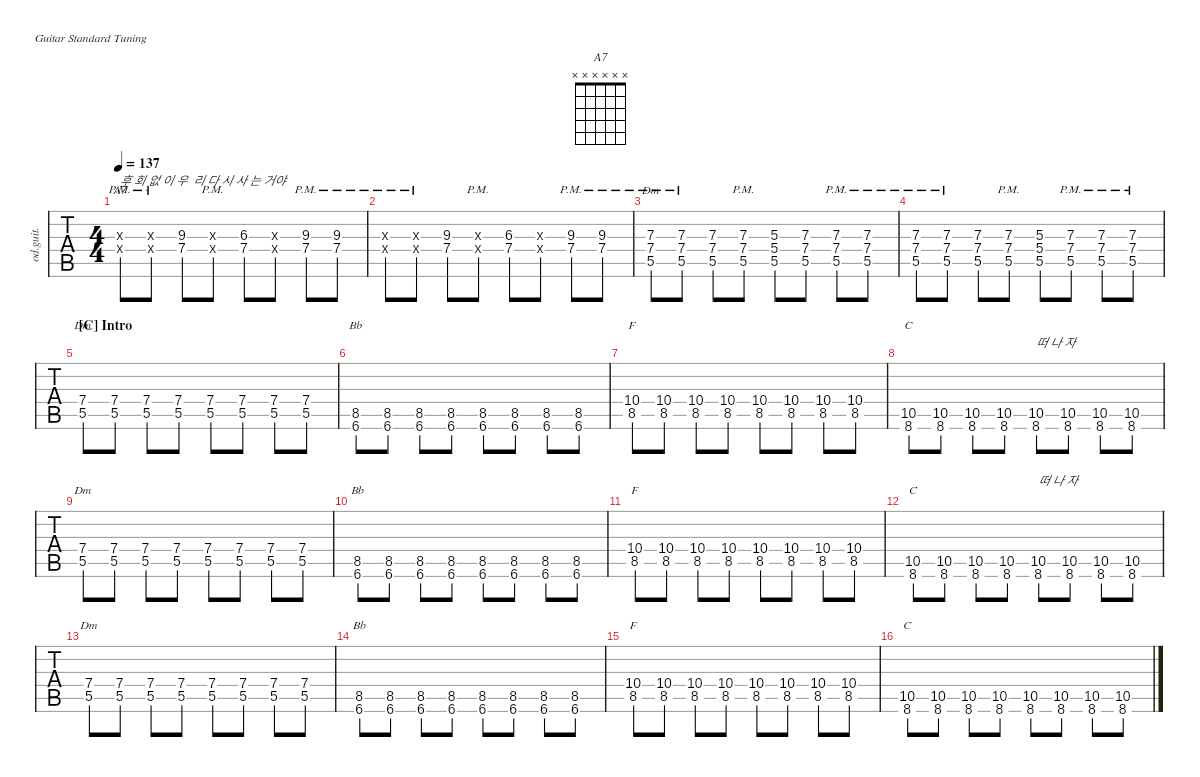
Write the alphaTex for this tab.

\defaultSystemsLayout 4
\hideDynamics
\bracketExtendMode nobrackets
\track ("Guitar3" "od.guit.") {defaultSystemsLayout 4 instrument overdrivenguitar}
\staff {tabs}
\tuning (E4 B3 G3 D3 A2 E2)
\chord ("Dm" x x x 7 5 x) {firstfret 5 showdiagram false showfingering false}
\chord ("Bb" x x x x 8 6) {firstfret 6 showdiagram false showfingering false}
\chord ("F" x x x 10 8 x) {firstfret 8 showdiagram false showfingering false}
\chord ("C" x x x x 10 8) {firstfret 8 showdiagram false showfingering false}
\chord ("A7" x x x x x x)
\chord ("Dm" x x 7 7 5 x) {firstfret 5 showdiagram false showfingering false}
\ts (4 4)
\tempo 137
\clef g2
\ks f
(7.4{pm x acc forcenatural} 9.3{pm x acc forcenatural}).8{ch "A7" txt "후 회 없 이 우  리 다 시 사 는 거야" dy mf} (7.4{pm x acc forcenatural} 9.3{pm x acc forcenatural}).8 (7.4{acc forcenatural} 9.3{acc forcenatural}).8 (7.4{pm x acc forcenatural} 9.3{pm x acc forcenatural}).8 (7.4{acc forcenatural} 6.3{acc b}).8 (7.4{x acc forcenatural} 9.3{x acc forcenatural}).8 (7.4{pm acc forcenatural} 9.3{pm acc forcenatural}).8 (7.4{pm acc forcenatural} 9.3{pm acc forcenatural}).8 |
(7.4{pm x acc forcenatural} 9.3{pm x acc forcenatural}).8 (7.4{pm x acc forcenatural} 9.3{pm x acc forcenatural}).8 (7.4{acc forcenatural} 9.3{acc forcenatural}).8 (7.4{pm x acc forcenatural} 9.3{pm x acc forcenatural}).8 (7.4{acc forcenatural} 6.3{acc b}).8 (7.4{x acc forcenatural} 9.3{x acc forcenatural}).8 (7.4{pm acc forcenatural} 9.3{pm acc forcenatural}).8 (7.4{pm acc forcenatural} 9.3{pm acc forcenatural}).8 |
(5.5{pm acc forcenatural} 7.4{pm acc forcenatural} 7.3{pm acc forcenatural}).8{ch "Dm"} (5.5{pm acc forcenatural} 7.4{pm acc forcenatural} 7.3{pm acc forcenatural}).8 (5.5{acc forcenatural} 7.4{acc forcenatural} 7.3{acc forcenatural}).8 (5.5{pm acc forcenatural} 7.4{pm acc forcenatural} 7.3{pm acc forcenatural}).8 (5.4{acc forcenatural} 5.3{acc forcenatural} 5.5{acc forcenatural}).8 (7.4{acc forcenatural} 5.5{acc forcenatural} 7.3{acc forcenatural}).8 (7.4{pm acc forcenatural} 5.5{pm acc forcenatural} 7.3{pm acc forcenatural}).8 (7.4{pm acc forcenatural} 5.5{pm acc forcenatural} 7.3{pm acc forcenatural}).8 |
(5.5{pm acc forcenatural} 7.4{pm acc forcenatural} 7.3{pm acc forcenatural}).8 (5.5{pm acc forcenatural} 7.4{pm acc forcenatural} 7.3{pm acc forcenatural}).8 (5.5{acc forcenatural} 7.4{acc forcenatural} 7.3{acc forcenatural}).8 (5.5{pm acc forcenatural} 7.4{pm acc forcenatural} 7.3{pm acc forcenatural}).8 (5.4{acc forcenatural} 5.3{acc forcenatural} 5.5{acc forcenatural}).8 (7.4{pm acc forcenatural} 5.5{pm acc forcenatural} 7.3{pm acc forcenatural}).8 (7.4{pm acc forcenatural} 5.5{pm acc forcenatural} 7.3{pm acc forcenatural}).8 (7.4{pm acc forcenatural} 5.5{pm acc forcenatural} 7.3{pm acc forcenatural}).8 |
\section ("C" "Intro")
(5.5{acc forcenatural} 7.4{acc forcenatural}).8{ch "Dm"} (5.5{acc forcenatural} 7.4{acc forcenatural}).8 (5.5{acc forcenatural} 7.4{acc forcenatural}).8 (5.5{acc forcenatural} 7.4{acc forcenatural}).8 (7.4{acc forcenatural} 5.5{acc forcenatural}).8 (7.4{acc forcenatural} 5.5{acc forcenatural}).8 (7.4{acc forcenatural} 5.5{acc forcenatural}).8 (7.4{acc forcenatural} 5.5{acc forcenatural}).8 |
(8.5{acc forcenatural} 6.6{acc b}).8{ch "Bb"} (8.5{acc forcenatural} 6.6{acc b}).8 (8.5{acc forcenatural} 6.6{acc b}).8 (8.5{acc forcenatural} 6.6{acc b}).8 (8.5{acc forcenatural} 6.6{acc b}).8 (8.5{acc forcenatural} 6.6{acc b}).8 (8.5{acc forcenatural} 6.6{acc b}).8 (8.5{acc forcenatural} 6.6{acc b}).8 |
(8.5{acc forcenatural} 10.4{acc forcenatural}).8{ch "F"} (8.5{acc forcenatural} 10.4{acc forcenatural}).8 (8.5{acc forcenatural} 10.4{acc forcenatural}).8 (8.5{acc forcenatural} 10.4{acc forcenatural}).8 (10.4{acc forcenatural} 8.5{acc forcenatural}).8 (10.4{acc forcenatural} 8.5{acc forcenatural}).8 (10.4{acc forcenatural} 8.5{acc forcenatural}).8 (10.4{acc forcenatural} 8.5{acc forcenatural}).8 |
(10.5{acc forcenatural} 8.6{acc forcenatural}).8{ch "C"} (10.5{acc forcenatural} 8.6{acc forcenatural}).8 (10.5{acc forcenatural} 8.6{acc forcenatural}).8 (10.5{acc forcenatural} 8.6{acc forcenatural}).8 (10.5{acc forcenatural} 8.6{acc forcenatural}).8{txt "떠 나 자"} (10.5{acc forcenatural} 8.6{acc forcenatural}).8 (10.5{acc forcenatural} 8.6{acc forcenatural}).8 (10.5{acc forcenatural} 8.6{acc forcenatural}).8 |
(5.5{acc forcenatural} 7.4{acc forcenatural}).8{ch "Dm"} (5.5{acc forcenatural} 7.4{acc forcenatural}).8 (5.5{acc forcenatural} 7.4{acc forcenatural}).8 (5.5{acc forcenatural} 7.4{acc forcenatural}).8 (7.4{acc forcenatural} 5.5{acc forcenatural}).8 (7.4{acc forcenatural} 5.5{acc forcenatural}).8 (7.4{acc forcenatural} 5.5{acc forcenatural}).8 (7.4{acc forcenatural} 5.5{acc forcenatural}).8 |
(8.5{acc forcenatural} 6.6{acc b}).8{ch "Bb"} (8.5{acc forcenatural} 6.6{acc b}).8 (8.5{acc forcenatural} 6.6{acc b}).8 (8.5{acc forcenatural} 6.6{acc b}).8 (8.5{acc forcenatural} 6.6{acc b}).8 (8.5{acc forcenatural} 6.6{acc b}).8 (8.5{acc forcenatural} 6.6{acc b}).8 (8.5{acc forcenatural} 6.6{acc b}).8 |
(8.5{acc forcenatural} 10.4{acc forcenatural}).8{ch "F"} (8.5{acc forcenatural} 10.4{acc forcenatural}).8 (8.5{acc forcenatural} 10.4{acc forcenatural}).8 (8.5{acc forcenatural} 10.4{acc forcenatural}).8 (10.4{acc forcenatural} 8.5{acc forcenatural}).8 (10.4{acc forcenatural} 8.5{acc forcenatural}).8 (10.4{acc forcenatural} 8.5{acc forcenatural}).8 (10.4{acc forcenatural} 8.5{acc forcenatural}).8 |
(10.5{acc forcenatural} 8.6{acc forcenatural}).8{ch "C"} (10.5{acc forcenatural} 8.6{acc forcenatural}).8 (10.5{acc forcenatural} 8.6{acc forcenatural}).8 (10.5{acc forcenatural} 8.6{acc forcenatural}).8 (10.5{acc forcenatural} 8.6{acc forcenatural}).8{txt "떠 나 자"} (10.5{acc forcenatural} 8.6{acc forcenatural}).8 (10.5{acc forcenatural} 8.6{acc forcenatural}).8 (10.5{acc forcenatural} 8.6{acc forcenatural}).8 |
(5.5{acc forcenatural} 7.4{acc forcenatural}).8{ch "Dm"} (5.5{acc forcenatural} 7.4{acc forcenatural}).8 (5.5{acc forcenatural} 7.4{acc forcenatural}).8 (5.5{acc forcenatural} 7.4{acc forcenatural}).8 (7.4{acc forcenatural} 5.5{acc forcenatural}).8 (7.4{acc forcenatural} 5.5{acc forcenatural}).8 (7.4{acc forcenatural} 5.5{acc forcenatural}).8 (7.4{acc forcenatural} 5.5{acc forcenatural}).8 |
(8.5{acc forcenatural} 6.6{acc b}).8{ch "Bb"} (8.5{acc forcenatural} 6.6{acc b}).8 (8.5{acc forcenatural} 6.6{acc b}).8 (8.5{acc forcenatural} 6.6{acc b}).8 (8.5{acc forcenatural} 6.6{acc b}).8 (8.5{acc forcenatural} 6.6{acc b}).8 (8.5{acc forcenatural} 6.6{acc b}).8 (8.5{acc forcenatural} 6.6{acc b}).8 |
(8.5{acc forcenatural} 10.4{acc forcenatural}).8{ch "F"} (8.5{acc forcenatural} 10.4{acc forcenatural}).8 (8.5{acc forcenatural} 10.4{acc forcenatural}).8 (8.5{acc forcenatural} 10.4{acc forcenatural}).8 (10.4{acc forcenatural} 8.5{acc forcenatural}).8 (10.4{acc forcenatural} 8.5{acc forcenatural}).8 (10.4{acc forcenatural} 8.5{acc forcenatural}).8 (10.4{acc forcenatural} 8.5{acc forcenatural}).8 |
(10.5{acc forcenatural} 8.6{acc forcenatural}).8{ch "C"} (10.5{acc forcenatural} 8.6{acc forcenatural}).8 (10.5{acc forcenatural} 8.6{acc forcenatural}).8 (10.5{acc forcenatural} 8.6{acc forcenatural}).8 (10.5{acc forcenatural} 8.6{acc forcenatural}).8 (10.5{acc forcenatural} 8.6{acc forcenatural}).8 (10.5{acc forcenatural} 8.6{acc forcenatural}).8 (10.5{acc forcenatural} 8.6{acc forcenatural}).8
